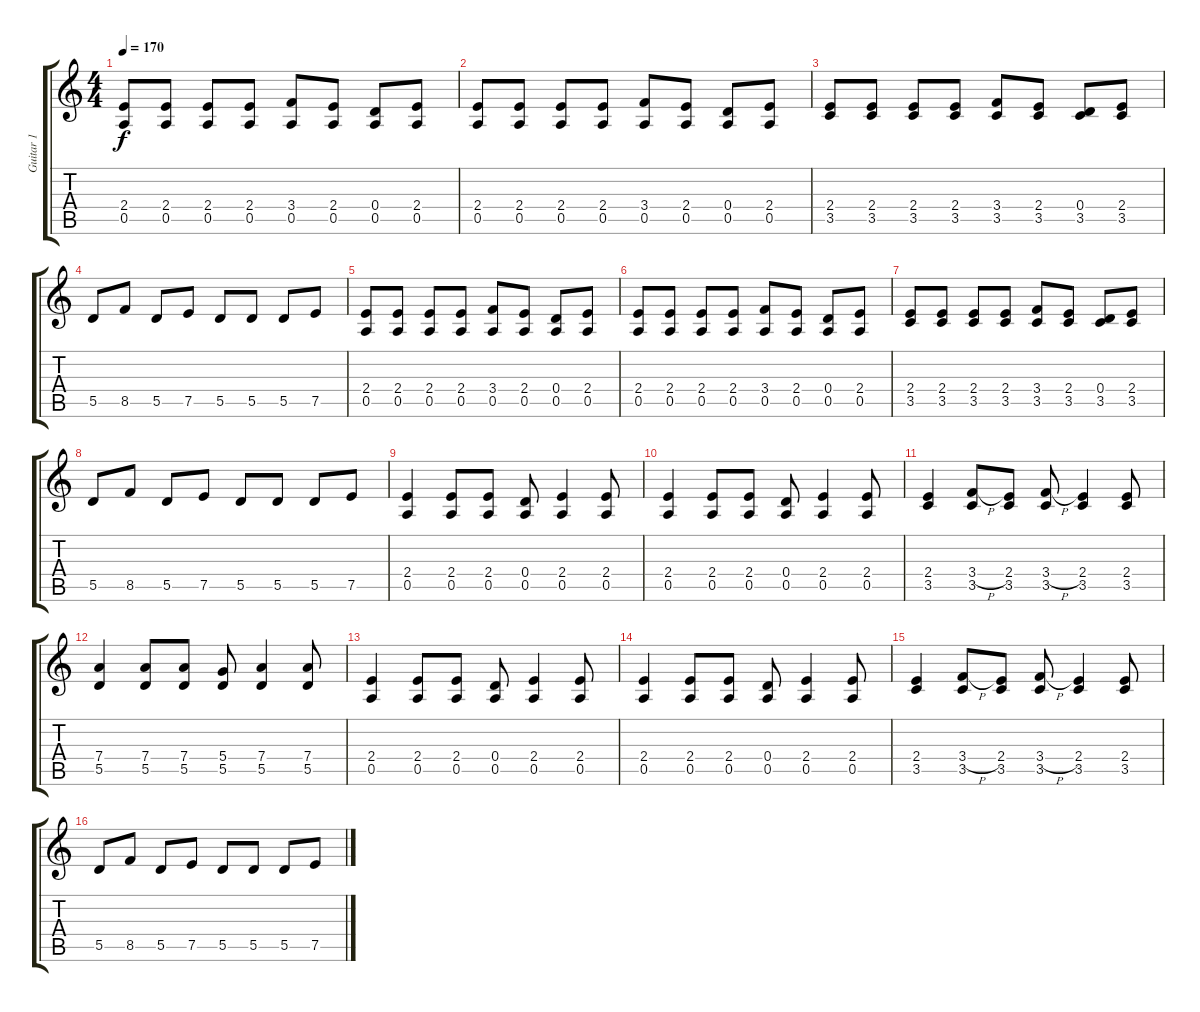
\track ("Guitar 1" "Guitar 1") {instrument distortionguitar}
\staff {score tabs}
\tuning (E4 B3 G3 D3 A2 E2) {hide}
\ts (4 4)
\tempo 170
\clef g2
\ks c
(2.4 0.5).8{dy f instrument distortionguitar} (2.4 0.5).8 (2.4 0.5).8 (2.4 0.5).8 (3.4 0.5).8 (2.4 0.5).8 (0.4 0.5).8 (2.4 0.5).8 |
(2.4 0.5).8 (2.4 0.5).8 (2.4 0.5).8 (2.4 0.5).8 (3.4 0.5).8 (2.4 0.5).8 (0.4 0.5).8 (2.4 0.5).8 |
(2.4 3.5).8 (2.4 3.5).8 (2.4 3.5).8 (2.4 3.5).8 (3.4 3.5).8 (2.4 3.5).8 (0.4 3.5).8 (2.4 3.5).8 |
5.5.8 8.5.8 5.5.8 7.5.8 5.5.8 5.5.8 5.5.8 7.5.8 |
(2.4 0.5).8 (2.4 0.5).8 (2.4 0.5).8 (2.4 0.5).8 (3.4 0.5).8 (2.4 0.5).8 (0.4 0.5).8 (2.4 0.5).8 |
(2.4 0.5).8 (2.4 0.5).8 (2.4 0.5).8 (2.4 0.5).8 (3.4 0.5).8 (2.4 0.5).8 (0.4 0.5).8 (2.4 0.5).8 |
(2.4 3.5).8 (2.4 3.5).8 (2.4 3.5).8 (2.4 3.5).8 (3.4 3.5).8 (2.4 3.5).8 (0.4 3.5).8 (2.4 3.5).8 |
5.5.8 8.5.8 5.5.8 7.5.8 5.5.8 5.5.8 5.5.8 7.5.8 |
(2.4 0.5).4 (2.4 0.5).8 (2.4 0.5).8 (0.4 0.5).8 (2.4 0.5).4 (2.4 0.5).8 |
(2.4 0.5).4 (2.4 0.5).8 (2.4 0.5).8 (0.4 0.5).8 (2.4 0.5).4 (2.4 0.5).8 |
(2.4 3.5).4 (3.4{h} 3.5).8 (2.4 3.5).8 (3.4{h} 3.5).8 (2.4 3.5).4 (2.4 3.5).8 |
(7.4 5.5).4 (7.4 5.5).8 (7.4 5.5).8 (5.4 5.5).8 (7.4 5.5).4 (7.4 5.5).8 |
(2.4 0.5).4 (2.4 0.5).8 (2.4 0.5).8 (0.4 0.5).8 (2.4 0.5).4 (2.4 0.5).8 |
(2.4 0.5).4 (2.4 0.5).8 (2.4 0.5).8 (0.4 0.5).8 (2.4 0.5).4 (2.4 0.5).8 |
(2.4 3.5).4 (3.4{h} 3.5).8 (2.4 3.5).8 (3.4{h} 3.5).8 (2.4 3.5).4 (2.4 3.5).8 |
5.5.8 8.5.8 5.5.8 7.5.8 5.5.8 5.5.8 5.5.8 7.5.8
